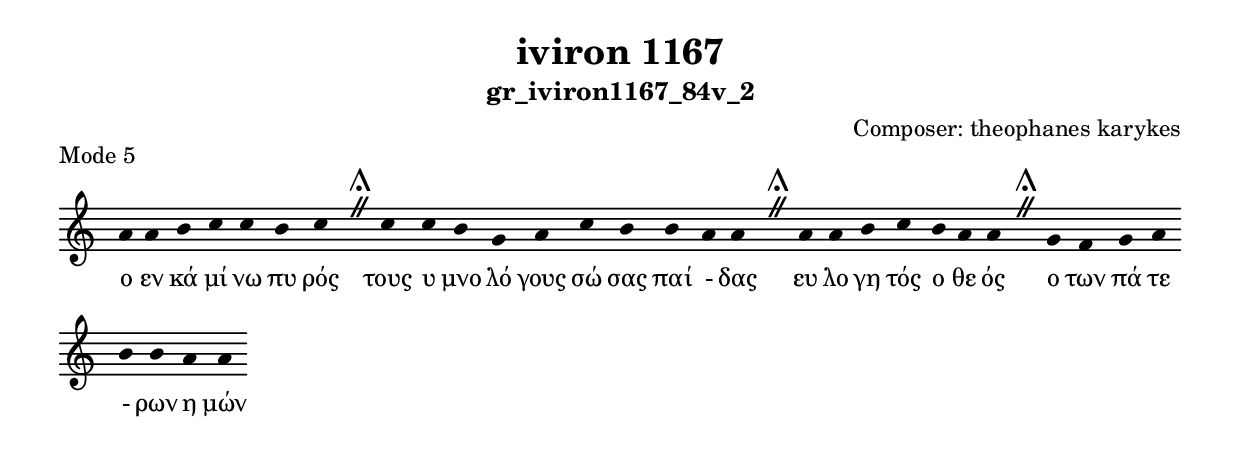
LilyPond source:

\include "gregorian.ly"

	\header {
 	  title = "iviron 1167"
	  subtitle = "gr_iviron1167_84v_2"
	  composer = "Composer: theophanes karykes"
	  piece = "Mode 5"
	}

	chant = {
	  a'4 a'4 b'4 c''4 c''4 b'4 c''4 \divisioMaior
 c''4 c''4 b'4 g'4 a'4 c''4 b'4 b'4 a'4 a'4 \divisioMaior
 a'4 a'4 b'4 c''4 b'4 a'4 a'4 \divisioMaior
 g'4 f'4 g'4 a'4 b'4 b'4 a'4 a'4\finalis
	}

	verba = \lyricmode {ο εν κά μί νω πυ ρός 
τους υ μνο λό γους σώ σας παί - δας 
ευ λο γη τός ο θε ός 
ο των πά τε - ρων η μών 
	}


	\score {
	  \new Staff <<
	  \new Voice = "melody" \chant
	  \new Lyrics = "one" \lyricsto melody \verba
	  >>
	  \layout {
	    \context {
	      \Staff
	      \remove "Time_signature_engraver"
	      \remove "Bar_engraver"
	    }
	    \context {
	      \Voice
	      \remove "Stem_engraver"
	    }
	  }
	}